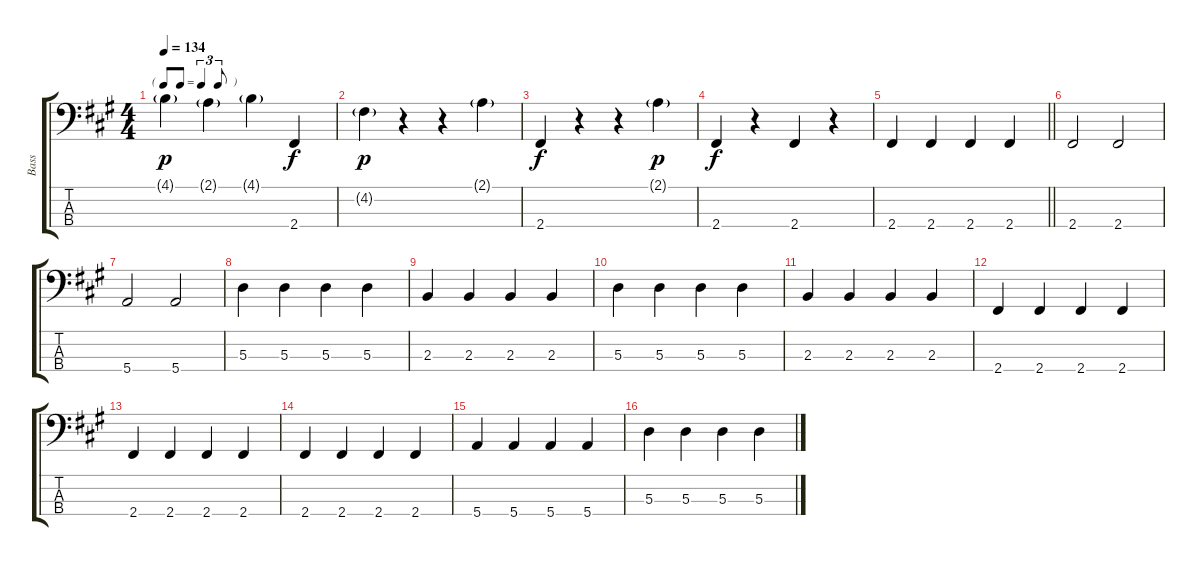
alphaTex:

\track ("Bass" "Bass") {instrument electricbassfinger}
\staff {score tabs}
\tuning (G2 D2 A1 E1) {hide}
\ts (4 4)
\tf triplet8th
\tempo 134
\clef f4
\ks f#minor
4.1{g}.4{dy p} 2.1{g}.4 4.1{g}.4 2.4.4{dy f} |
4.2{g}.4{dy p} r.4 r.4 2.1{g}.4 |
2.4.4{dy f} r.4 r.4 2.1{g}.4{dy p} |
2.4.4{dy f} r.4 2.4.4 r.4 |
\barLineRight lightlight
2.4.4 2.4.4 2.4.4 2.4.4 |
2.4.2 2.4.2 |
5.4.2 5.4.2 |
5.3.4 5.3.4 5.3.4 5.3.4 |
2.3.4 2.3.4 2.3.4 2.3.4 |
5.3.4 5.3.4 5.3.4 5.3.4 |
2.3.4 2.3.4 2.3.4 2.3.4 |
2.4.4 2.4.4 2.4.4 2.4.4 |
2.4.4 2.4.4 2.4.4 2.4.4 |
2.4.4 2.4.4 2.4.4 2.4.4 |
5.4.4 5.4.4 5.4.4 5.4.4 |
5.3.4 5.3.4 5.3.4 5.3.4
